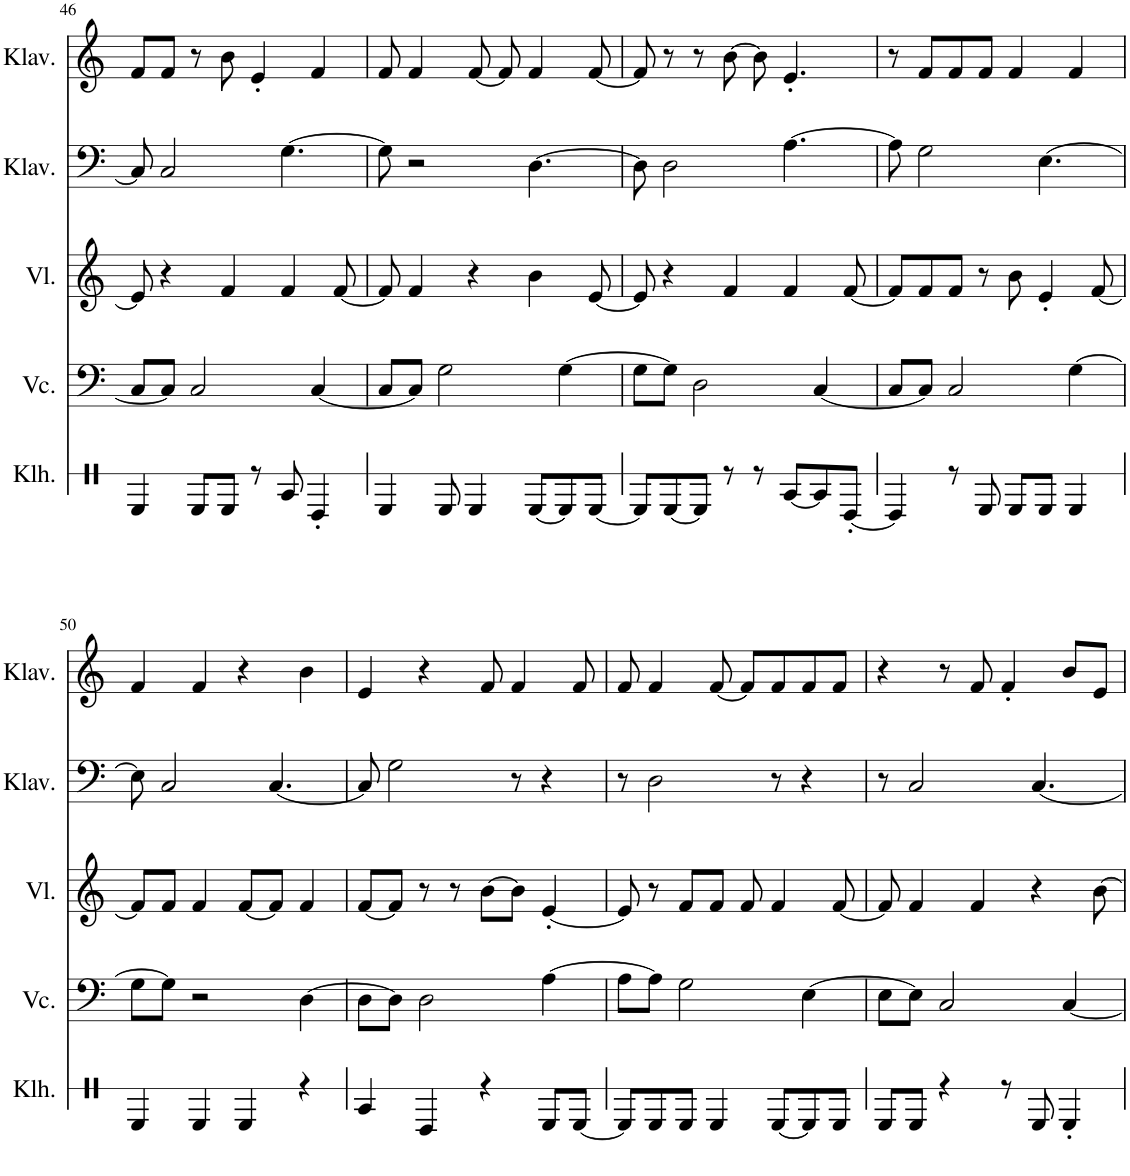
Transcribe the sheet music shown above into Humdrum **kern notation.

**kern	**kern	**kern	**kern	**kern
*part5	*part4	*part3	*part2	*part1
*staff5	*staff4	*staff3	*staff2	*staff1
*I"Klanghölzer	*I"Violoncello	*I"Violine	*I"Klavier	*I"Klavier
*I'Klh.	*I'Vc.	*I'Vl.	*I'Klav.	*I'Klav.
!!LO:PB:g=z
*clefX	*clefF4	*clefG2	*clefF4	*clefG2
*k[]	*k[]	*k[]	*k[]	*k[]
*M4/4	*M4/4	*M4/4	*M4/4	*M4/4
=46	=46	=46	=46	=46
4f/	8C/L	8e/]	8C/]	8f/L
.	8C/J]	4r	2C/	8f/J
8f/L	2C/	.	.	8r
8f/J	.	4f/	.	8b\
8r	.	.	.	4e'/
8b/	.	4f/	[4.G\	.
4e'/	[4C/	.	.	4f/
.	.	[8f/	.	.
=47	=47	=47	=47	=47
4f/	8C/L	8f/]	8G\]	8f/
.	8C/J]	4f/	2r	4f/
8f/	2G\	.	.	.
4f/	.	4r	.	[8f/
.	.	.	.	8f/]
[8f/L	.	4b\	[4.D\	4f/
8f/]	[4G\	.	.	.
[8f/J	.	[8e/	.	[8f/
=48	=48	=48	=48	=48
8f/L]	8G\L	8e/]	8D\]	8f/]
[8f/	8G\J]	4r	2D\	8r
8f/J]	2D\	.	.	8r
8r	.	4f/	.	[8b\
8r	.	.	.	8b\]
[8b/L	.	4f/	[4.A\	4.e'/
8b/]	[4C/	.	.	.
[8e'/J	.	[8f/	.	.
=49	=49	=49	=49	=49
4e/]	8C/L	8f/L]	8A\]	8r
.	8C/J]	8f/	2G\	8f/L
8r	2C/	8f/J	.	8f/
8f/	.	8r	.	8f/J
8f/L	.	8b\	.	4f/
8f/J	.	4e'/	[4.E\	.
4f/	[4G\	.	.	4f/
.	.	[8f/	.	.
!!LO:LB:g=z
=50	=50	=50	=50	=50
4f/	8G\L	8f/L]	8E\]	4f/
.	8G\J]	8f/J	2C/	.
4f/	2r	4f/	.	4f/
4f/	.	[8f/L	.	4r
.	.	8f/J]	[4.C/	.
4r	[4D\	4f/	.	4b\
=51	=51	=51	=51	=51
4b/	8D\L	[8f/L	8C/]	4e/
.	8D\J]	8f/J]	2G\	.
4e/	2D\	8r	.	4r
.	.	8r	.	.
4r	.	[8b\L	.	8f/
.	.	8b\J]	8r	4f/
8f/L	[4A\	[4e'/	4r	.
[8f/J	.	.	.	8f/
=52	=52	=52	=52	=52
8f/L]	8A\L	8e/]	8r	8f/
8f/	8A\J]	8r	2D\	4f/
8f/J	2G\	8f/L	.	.
4f/	.	8f/J	.	[8f/
.	.	8f/	.	8f/L]
[8f/L	.	4f/	8r	8f/
8f/]	[4E\	.	4r	8f/
8f/J	.	[8f/	.	8f/J
=53	=53	=53	=53	=53
8f/L	8E\L	8f/]	8r	4r
8f/J	8E\J]	4f/	2C/	.
4r	2C/	.	.	8r
.	.	4f/	.	8f/
8r	.	.	.	4f'/
8f/	.	4r	[4.C/	.
4f'/	[4C/	.	.	8b/L
.	.	[8b\	.	8e/J
=	=	=	=	=
*-	*-	*-	*-	*-
